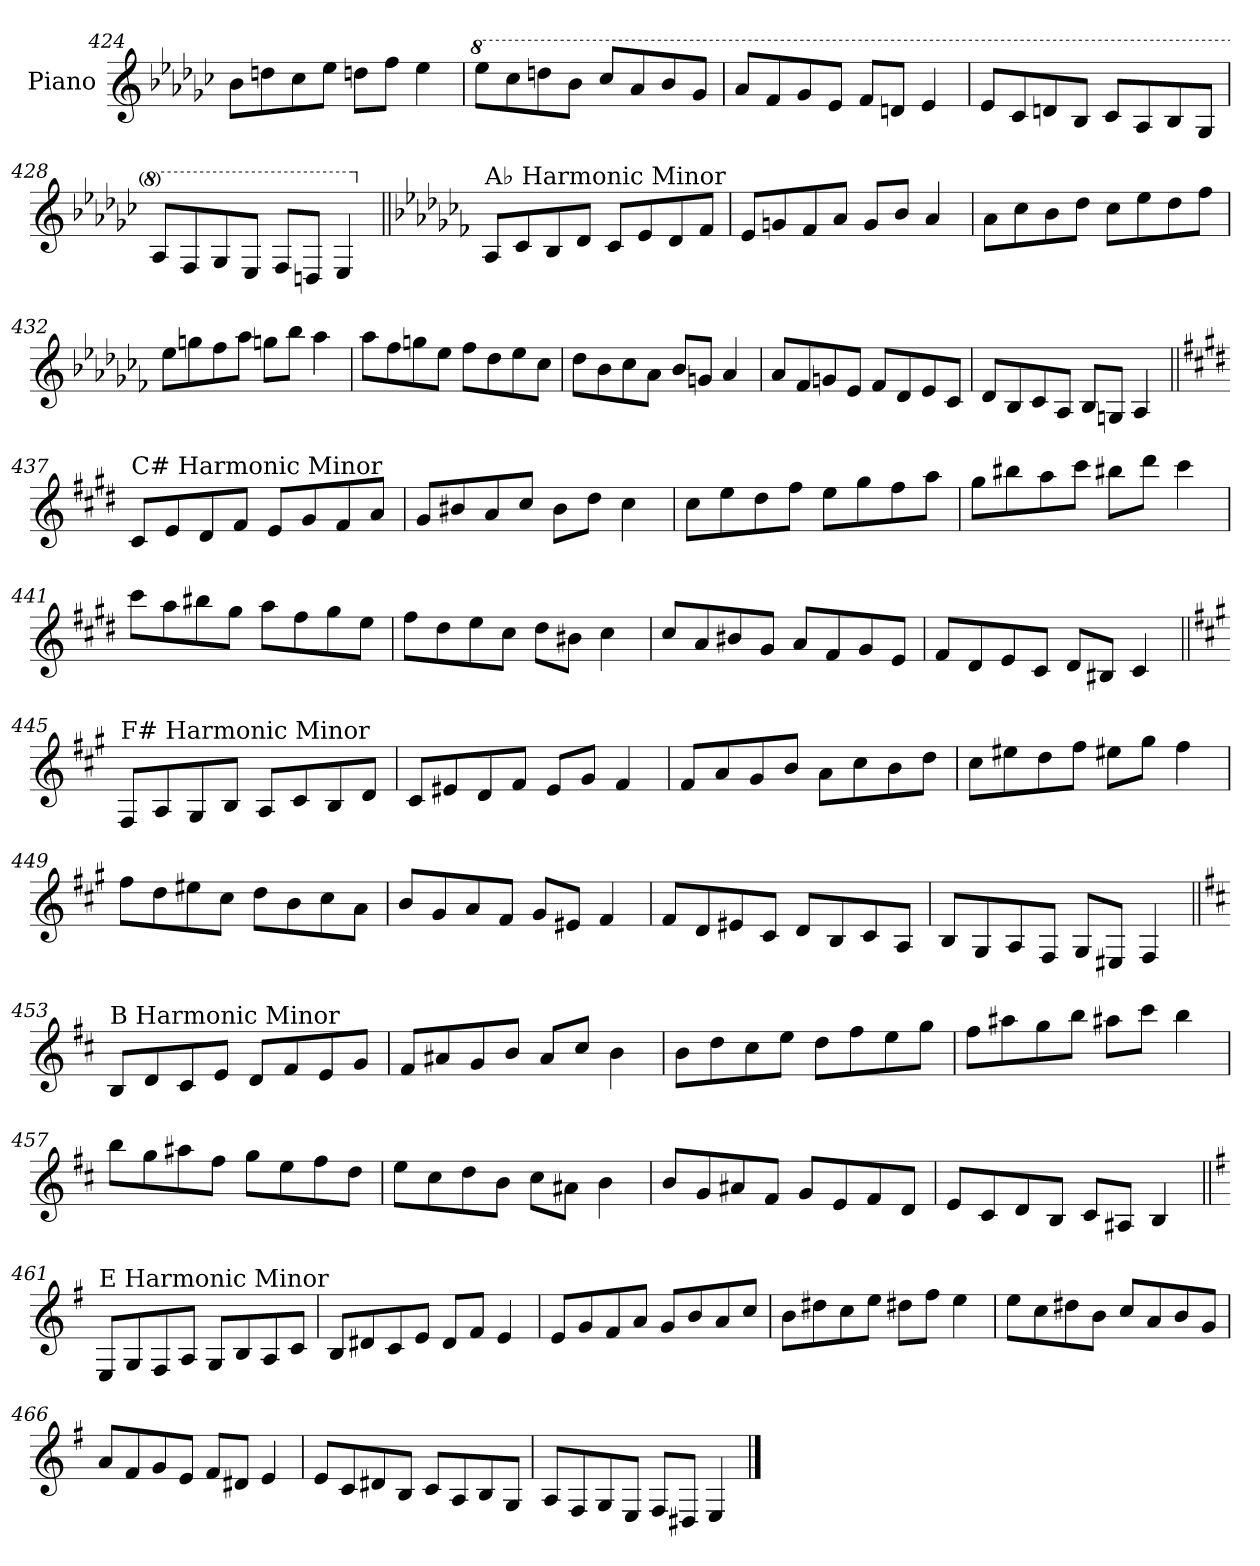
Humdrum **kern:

**kern
*part1
*staff1
*I"Piano
*I'Pno.
*clefG2
*k[b-e-a-d-g-c-]
=424
8b-\L
8ddn\
8cc-\
8ee-\J
8ddn\L
8ff\J
4ee-\
!!LO:LB:g=z
=425
*8va
8eee-\L
8ccc-\
8dddn\
8bb-\J
8ccc-/L
8aa-/
8bb-/
8gg-/J
=426
8aa-/L
8ff/
8gg-/
8ee-/J
8ff/L
8ddn/J
4ee-/
=427
8ee-/L
8cc-/
8ddn/
8b-/J
8cc-/L
8a-/
8b-/
8g-/J
=428
8a-/L
8f/
8g-/
8e-/J
8f/L
8dn/J
4e-/
!!LO:LB:g=z
=429||
*k[b-e-a-d-g-c-f-]
*X8va
!LO:TX:a:t=A♭ Harmonic Minor
8A-/L
8c-/
8B-/
8d-/J
8c-/L
8e-/
8d-/
8f-/J
=430
8e-/L
8gn/
8f-/
8a-/J
8g/L
8b-/J
4a-/
=431
8a-\L
8cc-\
8b-\
8dd-\J
8cc-\L
8ee-\
8dd-\
8ff-\J
=432
8ee-\L
8ggn\
8ff-\
8aa-\J
8ggn\L
8bb-\J
4aa-\
!!LO:LB:g=z
=433
8aa-\L
8ff-\
8ggn\
8ee-\J
8ff-\L
8dd-\
8ee-\
8cc-\J
=434
8dd-\L
8b-\
8cc-\
8a-\J
8b-/L
8gn/J
4a-/
=435
8a-/L
8f-/
8gn/
8e-/J
8f-/L
8d-/
8e-/
8c-/J
=436
8d-/L
8B-/
8c-/
8A-/J
8B-/L
8Gn/J
4A-/
!!LO:PB:g=z
=437||
*k[f#c#g#d#]
!LO:TX:a:t=C# Harmonic Minor
8c#/L
8e/
8d#/
8f#/J
8e/L
8g#/
8f#/
8a/J
=438
8g#/L
8b#X/
8a/
8cc#/J
8b#\L
8dd#\J
4cc#\
=439
8cc#\L
8ee\
8dd#\
8ff#\J
8ee\L
8gg#\
8ff#\
8aa\J
=440
8gg#\L
8bb#X\
8aa\
8ccc#\J
8bb#X\L
8ddd#\J
4ccc#\
!!LO:LB:g=z
=441
8ccc#\L
8aa\
8bb#X\
8gg#\J
8aa\L
8ff#\
8gg#\
8ee\J
=442
8ff#\L
8dd#\
8ee\
8cc#\J
8dd#\L
8b#X\J
4cc#\
=443
8cc#/L
8a/
8b#X/
8g#/J
8a/L
8f#/
8g#/
8e/J
=444
8f#/L
8d#/
8e/
8c#/J
8d#/L
8B#X/J
4c#/
!!LO:LB:g=z
=445||
*k[f#c#g#]
!LO:TX:a:t=F# Harmonic Minor
8F#/L
8A/
8G#/
8B/J
8A/L
8c#/
8B/
8d/J
=446
8c#/L
8e#X/
8d/
8f#/J
8e#/L
8g#/J
4f#/
=447
8f#/L
8a/
8g#/
8b/J
8a\L
8cc#\
8b\
8dd\J
=448
8cc#\L
8ee#X\
8dd\
8ff#\J
8ee#X\L
8gg#\J
4ff#\
!!LO:LB:g=z
=449
8ff#\L
8dd\
8ee#X\
8cc#\J
8dd\L
8b\
8cc#\
8a\J
=450
8b/L
8g#/
8a/
8f#/J
8g#/L
8e#X/J
4f#/
=451
8f#/L
8d/
8e#X/
8c#/J
8d/L
8B/
8c#/
8A/J
=452
8B/L
8G#/
8A/
8F#/J
8G#/L
8E#X/J
4F#/
!!LO:LB:g=z
=453||
*k[f#c#]
!LO:TX:a:t=B Harmonic Minor
8B/L
8d/
8c#/
8e/J
8d/L
8f#/
8e/
8g/J
=454
8f#/L
8a#X/
8g/
8b/J
8a#/L
8cc#/J
4b\
=455
8b\L
8dd\
8cc#\
8ee\J
8dd\L
8ff#\
8ee\
8gg\J
=456
8ff#\L
8aa#X\
8gg\
8bb\J
8aa#X\L
8ccc#\J
4bb\
!!LO:LB:g=z
=457
8bb\L
8gg\
8aa#X\
8ff#\J
8gg\L
8ee\
8ff#\
8dd\J
=458
8ee\L
8cc#\
8dd\
8b\J
8cc#\L
8a#X\J
4b\
=459
8b/L
8g/
8a#X/
8f#/J
8g/L
8e/
8f#/
8d/J
=460
8e/L
8c#/
8d/
8B/J
8c#/L
8A#X/J
4B/
!!LO:LB:g=z
=461||
*k[f#]
!LO:TX:a:t=E Harmonic Minor
8E/L
8G/
8F#/
8A/J
8G/L
8B/
8A/
8c/J
=462
8B/L
8d#X/
8c/
8e/J
8d#/L
8f#/J
4e/
=463
8e/L
8g/
8f#/
8a/J
8g/L
8b/
8a/
8cc/J
=464
8b\L
8dd#X\
8cc\
8ee\J
8dd#X\L
8ff#\J
4ee\
!!LO:LB:g=z
=465
8ee\L
8cc\
8dd#X\
8b\J
8cc/L
8a/
8b/
8g/J
=466
8a/L
8f#/
8g/
8e/J
8f#/L
8d#X/J
4e/
=467
8e/L
8c/
8d#X/
8B/J
8c/L
8A/
8B/
8G/J
=468
8A/L
8F#/
8G/
8E/J
8F#/L
8D#X/J
4E/
==
*-
